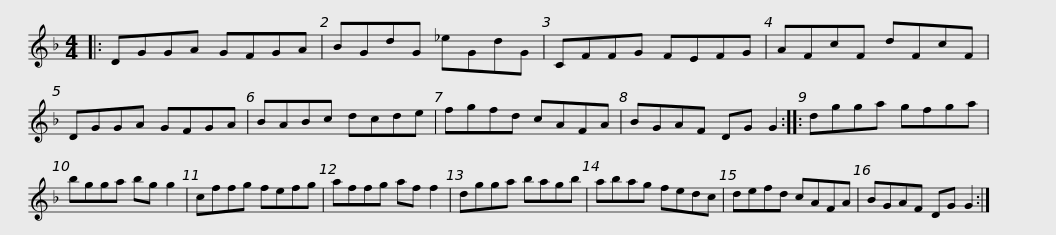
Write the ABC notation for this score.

X:1
L:1/8
M:4/4
I:linebreak $
K:F
V:1 treble
V:1
|: DGGA GFGA | BGdG _eGdG | CFFG FEFG | AFcF dFcF | DGGA GFGA |$ %5
 BABc dcde | fgfd cAFA | BGAF DG G2 :: dgga gfga | bgga bg g2 |$ %10
 cffg fefg | affg af f2 | dgga bagb | abag fedc | defd cAFA |$ %15
 BGAF DG G2 :| %16
